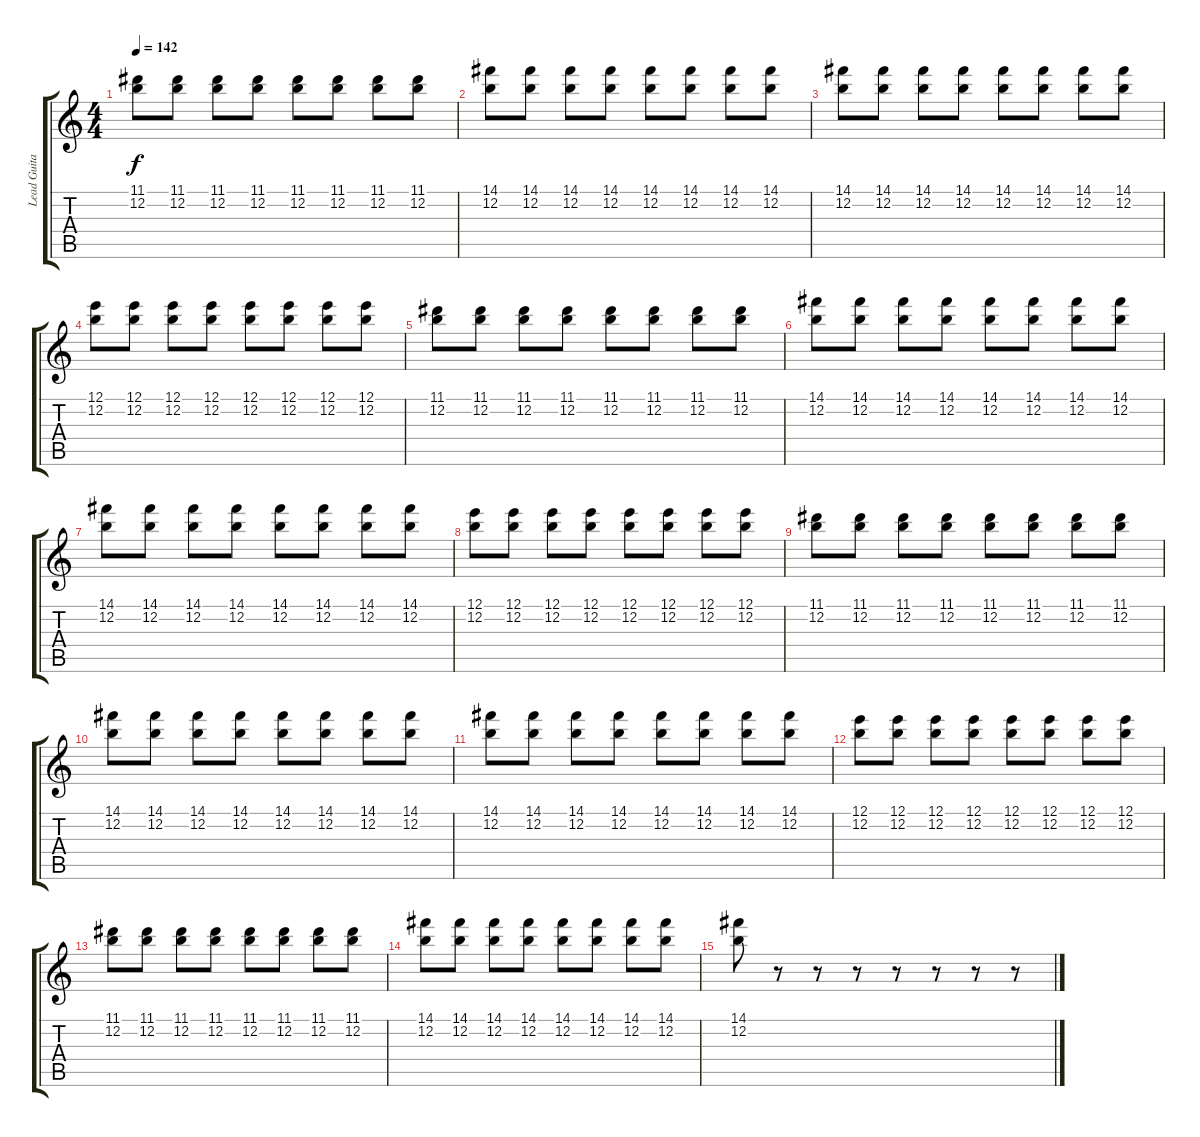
\track ("Lead Guitar" "Lead Guita") {instrument overdrivenguitar}
\staff {score tabs}
\tuning (E4 B3 G3 D3 A2 E2) {hide}
\ts (4 4)
\tempo 142
\clef g2
\ks c
(11.1 12.2).8{dy f} (11.1 12.2).8 (11.1 12.2).8 (11.1 12.2).8 (11.1 12.2).8 (11.1 12.2).8 (11.1 12.2).8 (11.1 12.2).8 |
(14.1 12.2).8 (14.1 12.2).8 (14.1 12.2).8 (14.1 12.2).8 (14.1 12.2).8 (14.1 12.2).8 (14.1 12.2).8 (14.1 12.2).8 |
(14.1 12.2).8 (14.1 12.2).8 (14.1 12.2).8 (14.1 12.2).8 (14.1 12.2).8 (14.1 12.2).8 (14.1 12.2).8 (14.1 12.2).8 |
(12.1 12.2).8 (12.1 12.2).8 (12.1 12.2).8 (12.1 12.2).8 (12.1 12.2).8 (12.1 12.2).8 (12.1 12.2).8 (12.1 12.2).8 |
(11.1 12.2).8 (11.1 12.2).8 (11.1 12.2).8 (11.1 12.2).8 (11.1 12.2).8 (11.1 12.2).8 (11.1 12.2).8 (11.1 12.2).8 |
(14.1 12.2).8 (14.1 12.2).8 (14.1 12.2).8 (14.1 12.2).8 (14.1 12.2).8 (14.1 12.2).8 (14.1 12.2).8 (14.1 12.2).8 |
(14.1 12.2).8 (14.1 12.2).8 (14.1 12.2).8 (14.1 12.2).8 (14.1 12.2).8 (14.1 12.2).8 (14.1 12.2).8 (14.1 12.2).8 |
(12.1 12.2).8 (12.1 12.2).8 (12.1 12.2).8 (12.1 12.2).8 (12.1 12.2).8 (12.1 12.2).8 (12.1 12.2).8 (12.1 12.2).8 |
(11.1 12.2).8 (11.1 12.2).8 (11.1 12.2).8 (11.1 12.2).8 (11.1 12.2).8 (11.1 12.2).8 (11.1 12.2).8 (11.1 12.2).8 |
(14.1 12.2).8 (14.1 12.2).8 (14.1 12.2).8 (14.1 12.2).8 (14.1 12.2).8 (14.1 12.2).8 (14.1 12.2).8 (14.1 12.2).8 |
(14.1 12.2).8 (14.1 12.2).8 (14.1 12.2).8 (14.1 12.2).8 (14.1 12.2).8 (14.1 12.2).8 (14.1 12.2).8 (14.1 12.2).8 |
(12.1 12.2).8 (12.1 12.2).8 (12.1 12.2).8 (12.1 12.2).8 (12.1 12.2).8 (12.1 12.2).8 (12.1 12.2).8 (12.1 12.2).8 |
(11.1 12.2).8 (11.1 12.2).8 (11.1 12.2).8 (11.1 12.2).8 (11.1 12.2).8 (11.1 12.2).8 (11.1 12.2).8 (11.1 12.2).8 |
(14.1 12.2).8 (14.1 12.2).8 (14.1 12.2).8 (14.1 12.2).8 (14.1 12.2).8 (14.1 12.2).8 (14.1 12.2).8 (14.1 12.2).8 |
(14.1 12.2).8 r.8 r.8 r.8 r.8 r.8 r.8 r.8
